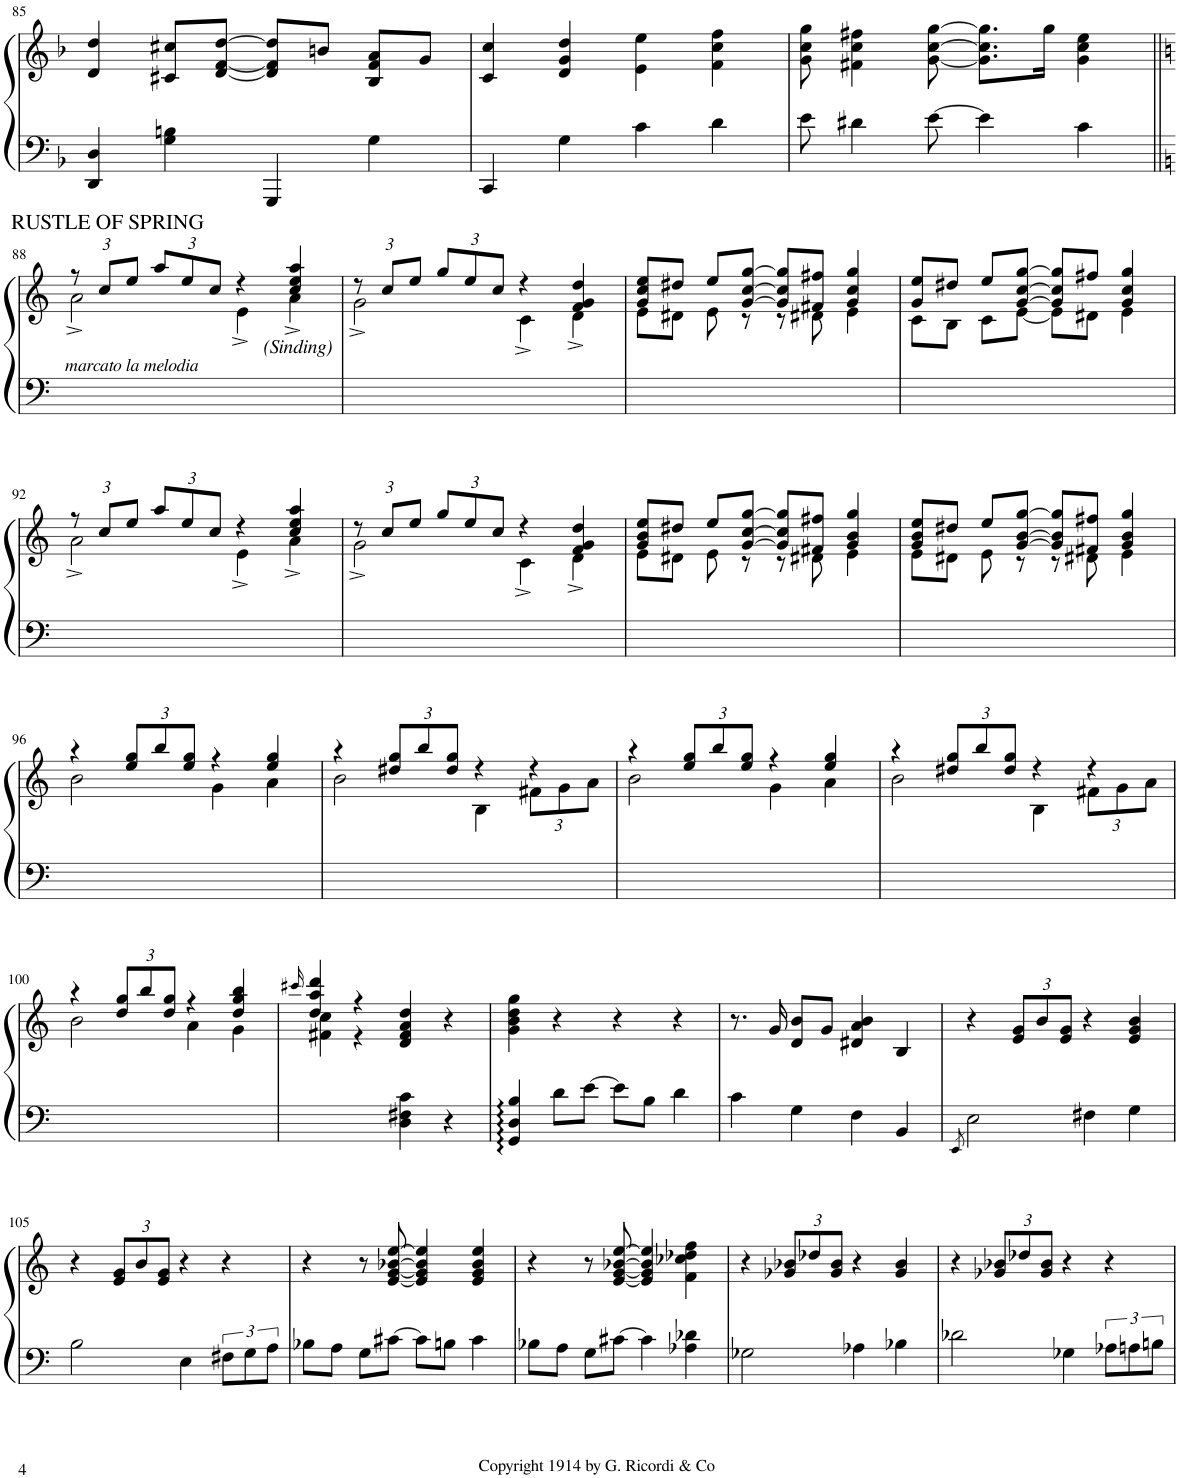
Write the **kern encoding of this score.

**kern	**kern
*part1	*part1
*staff2	*staff1
*I"Piano	*
*I'Pno.	*
!!LO:PB:g=z
*clefF4	*clefG2
*k[b-]	*k[b-]
*M4/4	*M4/4
*met(c)	*met(c)
=85	=85
4DD/ 4D/	4d/ 4dd/
4G\ 4Bn\	8c#X/ 8cc#X/L
.	[8d/ [8f/ [8dd/J
4GGG/	8d/] 8f/] 8dd/]L
.	8bn/J
4G\	8B-/ 8f/ 8a/L
.	8g/J
=86	=86
4CC/	4c/ 4cc/
4G\	4d/ 4g/ 4dd/
4c\	4e\ 4ee\
4d\	4f\ 4cc\ 4ff\
=87	=87
8e\	8g\ 8cc\ 8gg\
4d#X\	4f#X\ 4cc\ 4ff#X\
[8e\	[8g\ [8cc\ [8gg\
4e\]	8.g\] 8.cc\] 8.gg\]L
.	16gg\Jk
4c\	4g\ 4cc\ 4ee\
!!LO:LB:g=z
=88||	=88||
*k[]	*k[]
*	*Xbrackettup
*	*^
!LO:TX:a:i:t=marcato la melodia	!	!
1ryy	12r	2a^\
!	!LO:TX:a:t=RUSTLE OF SPRING	!
.	12cc/L	.
.	12ee/J	.
.	12aa/L	.
.	12ee/	.
.	12cc/J	.
.	4r	4e^\
!	!LO:TX:b:i:t=(Sinding)	!
.	4cc/ 4ee/ 4aa/	4a^\
=89	=89	=89
1ryy	12r	2g^\
.	12cc/L	.
.	12ee/J	.
.	12gg/L	.
.	12ee/	.
.	12cc/J	.
.	4r	4c^\
.	4f/ 4g/ 4dd/	4d^\
=90	=90	=90
1ryy	8g/ 8cc/ 8ee/L	8e\L
.	8dd#X/J	8d#X\J
.	8ee/L	8e\
.	[8g/ [8cc/ [8gg/J	8r
.	8g/] 8cc/] 8gg/]L	8r
.	8f#X/ 8ff#X/J	8d#X\
.	4g/ 4cc/ 4gg/	4e\
=91	=91	=91
1ryy	8g/ 8ee/L	8c\L
.	8dd#X/J	8B\J
.	8ee/L	8c\L
.	[8g/ [8cc/ [8gg/J	[8e\J
.	8g/] 8cc/] 8gg/]L	8e\L]
.	8ff#X/J	8d#X\J
.	4g/ 4cc/ 4gg/	4e\
!!LO:LB:g=z	!!
=92	=92	=92
1ryy	12r	2a^\
.	12cc/L	.
.	12ee/J	.
.	12aa/L	.
.	12ee/	.
.	12cc/J	.
.	4r	4e^\
.	4cc/ 4ee/ 4aa/	4a^\
=93	=93	=93
1ryy	12r	2g^\
.	12cc/L	.
.	12ee/J	.
.	12gg/L	.
.	12ee/	.
.	12cc/J	.
.	4r	4c^\
.	4f/ 4g/ 4dd/	4d^\
=94	=94	=94
1ryy	8g/ 8b/ 8ee/L	8e\L
.	8dd#X/J	8d#X\J
.	8ee/L	8e\
.	[8g/ [8cc/ [8gg/J	8r
.	8g/] 8cc/] 8gg/]L	8r
.	8f#X/ 8ff#X/J	8d#X\
.	4g/ 4b/ 4gg/	4e\
=95	=95	=95
1ryy	8g/ 8b/ 8ee/L	8e\L
.	8dd#X/J	8d#X\J
.	8ee/L	8e\
.	[8g/ [8b/ [8gg/J	8r
.	8g/] 8b/] 8gg/]L	8r
.	8f#X/ 8ff#X/J	8d#X\
.	4g/ 4b/ 4gg/	4e\
!!LO:LB:g=z	!!
=96	=96	=96
1ryy	4r	2b\
.	12ee/ 12gg/L	.
.	12bb/	.
.	12ee/ 12gg/J	.
.	4r	4g\
.	4ee/ 4gg/	4a\
=97	=97	=97
1ryy	4r	2b\
.	12dd#X/ 12gg/L	.
.	12bb/	.
.	12dd#/ 12gg/J	.
.	4r	4B\
.	4r	12f#X\L
.	.	12g\
.	.	12a\J
=98	=98	=98
1ryy	4r	2b\
.	12ee/ 12gg/L	.
.	12bb/	.
.	12ee/ 12gg/J	.
.	4r	4g\
.	4ee/ 4gg/	4a\
=99	=99	=99
1ryy	4r	2b\
.	12dd#X/ 12gg/L	.
.	12bb/	.
.	12dd#/ 12gg/J	.
.	4r	4B\
.	4r	12f#X\L
.	.	12g\
.	.	12a\J
!!LO:LB:g=z	!!
=100	=100	=100
1ryy	4r	2b\
.	12dd/ 12gg/L	.
.	12bb/	.
.	12dd/ 12gg/J	.
.	4r	4a\
.	4dd/ 4gg/ 4bb/	4g\
=101	=101	=101
.	16qccc#X/	.
2ryy	4dd/ 4aa/ 4ddd/	4f#X\ 4cc\
.	4r	4r
4D\ 4F#X\ 4c\	4d/ 4f#/ 4a/ 4dd/	2ryy
4r	4r	.
*	*v	*v
=102	=102
4GG/ 4D/ 4B/	4g\ 4b\ 4dd\ 4gg\
8d\L	4r
[8e\J	.
8e\L]	4r
8B\J	.
4d\	4r
=103	=103
4c\	8.r
.	16g/
4G\	8d/ 8b/L
.	8g/J
4F\	4d#X/ 4a/ 4b/
4BB/	4B/
=104	=104
8qEE/	.
2E\	4r
.	12e/ 12g/L
.	12b/
.	12e/ 12g/J
4F#X\	4r
4G\	4e/ 4g/ 4b/
!!LO:LB:g=z
=105	=105
2B\	4r
.	12e/ 12g/L
.	12b/
.	12e/ 12g/J
4E\	4r
12F#X\L	4r
12G\	.
12A\J	.
=106	=106
8B-X\L	4r
8A\J	.
8G\L	8r
[8c#X\J	[8e/ [8g/ [8b-X/ [8ee/
8c#\L]	4e/] 4g/] 4b-/] 4ee/]
8Bn\J	.
4c#\	4e/ 4g/ 4b-/ 4ee/
=107	=107
8B-X\L	4r
8A\J	.
8G\L	8r
[8c#X\J	[8e/ [8g/ [8b-X/ [8ee/
4c#\]	4e/] 4g/] 4b-/] 4ee/]
4A-X\ 4d-X\	4f\ 4cc-X\ 4dd-X\ 4ff\
=108	=108
2G-X\	4r
.	12g-X/ 12b-X/L
.	12dd-X/
.	12g-/ 12b-/J
4A-X\	4r
4B-X\	4g-/ 4b-/
=109	=109
2d-X\	4r
.	12g-X/ 12b-X/L
.	12dd-X/
.	12g-/ 12b-/J
4G-X\	4r
12A-X\L	4r
12An\	.
12Bn\J	.
=	=
*-	*-
